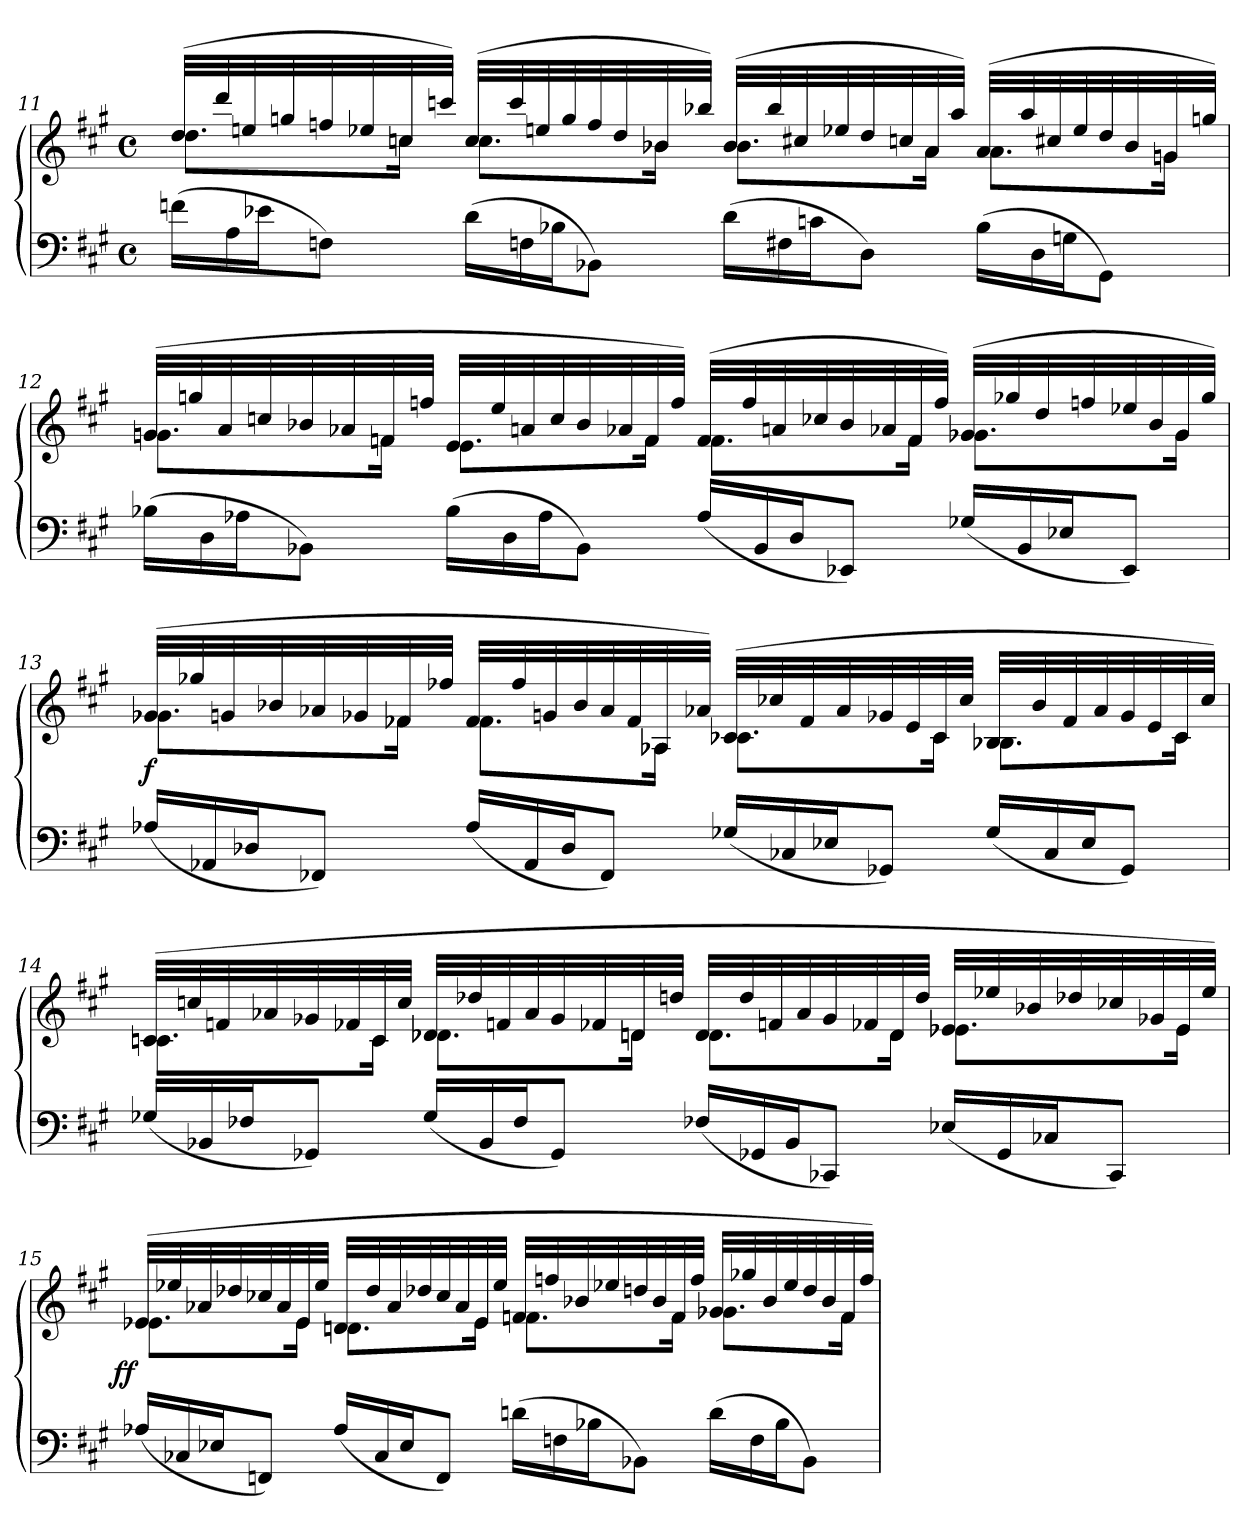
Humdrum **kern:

**kern	**kern	**dynam
*part1	*part1	*part1
*staff2	*staff1	*staff1/2
*clefF4	*clefG2	*
*k[f#c#g#]	*k[f#c#g#]	*
*f#:	*f#:	*
*M4/4	*M4/4	*
*met(c)	*met(c)	*
*Xtuplet	*	*
=11	=11	=11
*	*^	*
(>24fnLL	(>32ddLLL	8.ddL	.
.	32ddd!	.	.
24A	.	.	.
.	32een!	.	.
24e-XJ	.	.	.
.	32ggn!	.	.
8FnJ)	32ffn!	.	.
.	32ee-X!	.	.
.	32ccn	16ccnJk	.
.	32cccn!JJJ)	.	.
(>24dLL	(>32ccLLL	8.ccL	.
.	32ccc!	.	.
24Fn	.	.	.
.	32een!	.	.
24B-XJ	.	.	.
.	32gg!	.	.
8BB-XJ)	32ff!	.	.
.	32dd!	.	.
.	32b-X	16b-XJk	.
.	32bb-X!JJJ)	.	.
(>24dLL	(>32b-LLL	8.b-L	.
.	32bb-!	.	.
24F#X	.	.	.
.	32cc#X!	.	.
24cnJ	.	.	.
.	32ee-X!	.	.
8DJ)	32dd!	.	.
.	32ccn!	.	.
.	32a	16aJk	.
.	32aa!JJJ)	.	.
(>24B-LL	(>32aLLL	8.aL	.
.	32aa!	.	.
24D	.	.	.
.	32cc#X!	.	.
24GnJ	.	.	.
.	32ee-!	.	.
8GG#J)	32dd!	.	.
.	32b-!	.	.
.	32gn	16gnJk	.
.	32ggn!JJJ)	.	.
=12	=12	=12	=12
(>24B-XLL	(>32gnLLL	8.gnL	.
.	32ggn!	.	.
24D	.	.	.
.	32a!	.	.
24A-XJ	.	.	.
.	32ccn!	.	.
8BB-XJ)	32b-X!	.	.
.	32a-X!	.	.
.	32fn	16fnJk	.
.	32ffn!JJJ	.	.
(>24B-LL	32eLLL	8.eL	.
.	32ee!	.	.
24D	.	.	.
.	32an!	.	.
24A-J	.	.	.
.	32cc!	.	.
8BB-J)	32b-!	.	.
.	32a-X!	.	.
.	32f	16fJk	.
.	32ff!JJJ)	.	.
(<24A-/LL	(>32fLLL	8.fL	.
.	32ff!	.	.
24BB-	.	.	.
.	32an!	.	.
24DJ	.	.	.
.	32cc-X!	.	.
8EE-XJ)	32b-!	.	.
.	32a-X!	.	.
.	32f	16fJk	.
.	32ff!JJJ)	.	.
(<24G-X/LL	(>32g-XLLL	8.g-XL	.
.	32gg-X!	.	.
24BB-	.	.	.
.	32dd!	.	.
24E-XJ	.	.	.
.	32ffn!	.	.
8EE-J)	32ee-X!	.	.
.	32b-!	.	.
.	32g-	16g-Jk	.
.	32gg-!JJJ)	.	.
=13	=13	=13	=13
(<24A-X/LL	(>32g-XLLL	8.g-XL	f
.	32gg-X!	.	.
24AA-X/	.	.	.
.	32gn!	.	.
24D-XJ	.	.	.
.	32b-X!	.	.
8FF-XJ)	32a-X!	.	.
.	32g-X!	.	.
.	32f-X	16f-XJk	.
.	32ff-X!JJJ	.	.
(<24A-/LL	32f-LLL	8.f-L	.
.	32ff-!	.	.
24AA-/	.	.	.
.	32gn!	.	.
24D-J	.	.	.
.	32b-!	.	.
8FF-J)	32a-!	.	.
.	32f-!	.	.
.	32A-X	16A-XJk	.
.	32a-X!JJJ)	.	.
(<24G-X/LL	(>32c-XLLL	8.c-XL	.
.	32cc-X!	.	.
24C-X/	.	.	.
.	32f-!	.	.
24E-XJ	.	.	.
.	32a-!	.	.
8GG-XJ)	32g-X!	.	.
.	32e!	.	.
.	32c-	16c-Jk	.
.	32cc-!JJJ	.	.
(<24G-/LL	32B-XLLL	8.B-XL	.
.	32b-!	.	.
24C-/	.	.	.
.	32f-!	.	.
24E-J	.	.	.
.	32a-!	.	.
8GG-J)	32g-!	.	.
.	32e!	.	.
.	32c-	16c-Jk	.
.	32cc-!JJJ)	.	.
=14	=14	=14	=14
(<24G-X/LL	(>32cnLLL	8.cnL	.
.	32ccn!	.	.
24BB-X	.	.	.
.	32fn!	.	.
24F-XJ	.	.	.
.	32a-X!	.	.
8GG-XJ)	32g-X!	.	.
.	32f-X!	.	.
.	32c	16cJk	.
.	32cc!JJJ	.	.
(<24G-/LL	32d-XLLL	8.d-XL	.
.	32dd-X!	.	.
24BB-	.	.	.
.	32fn!	.	.
24F-J	.	.	.
.	32a-!	.	.
8GG-J)	32g-!	.	.
.	32f-X!	.	.
.	32dn	16dnJk	.
.	32dd!JJJ	.	.
(<24F-X/LL	32dLLL	8.dL	.
.	32dd!	.	.
24GG-X	.	.	.
.	32fn!	.	.
24BB-J	.	.	.
.	32a-!	.	.
8CC-XJ)	32g-!	.	.
.	32f-X!	.	.
.	32d	16dJk	.
.	32dd!JJJ	.	.
(<24E-X/LL	32e-XLLL	8.e-XL	.
.	32ee-X!	.	.
24GG-	.	.	.
.	32b-X!	.	.
24C-XJ	.	.	.
.	32dd-X!	.	.
8CC-J)	32cc-X!	.	.
.	32g-X!	.	.
.	32e-	16e-Jk	.
.	32ee-!JJJ)	.	.
=15	=15	=15	=15
!	!	!	!LO:DY:rj
(<24A-X/LL	(>32e-XLLL	8.e-XL	ff
.	32ee-X!	.	.
24C-X	.	.	.
.	32a-X!	.	.
24E-XJ	.	.	.
.	32dd-X!	.	.
8FFnJ)	32cc-X!	.	.
.	32a-!	.	.
.	32e-	16e-Jk	.
.	32ee-!JJJ	.	.
(<24A-/LL	32dnLLL	8.dnL	.
.	32dd-!	.	.
24C-	.	.	.
.	32a-!	.	.
24E-J	.	.	.
.	32dd-X!	.	.
8FFJ)	32cc-!	.	.
.	32a-!	.	.
.	32e-	16e-Jk	.
.	32ee-!JJJ	.	.
(>24dn\LL	32fnLLL	8.fnL	.
.	32ffn!	.	.
24Fn	.	.	.
.	32b-X!	.	.
24B-XJ	.	.	.
.	32ee-X!	.	.
8BB-XJ)	32ddn!	.	.
.	32b-!	.	.
.	32f	16fJk	.
.	32ff!JJJ	.	.
(>24d\LL	32g-XLLL	8.g-XL	.
.	32gg-X!	.	.
24F	.	.	.
.	32b-!	.	.
24B-J	.	.	.
.	32ee-!	.	.
8BB-J)	32dd!	.	.
.	32b-!	.	.
.	32f	16fJk	.
.	32ff!JJJ)	.	.
*	*v	*v	*
=	=	=
*-	*-	*-
